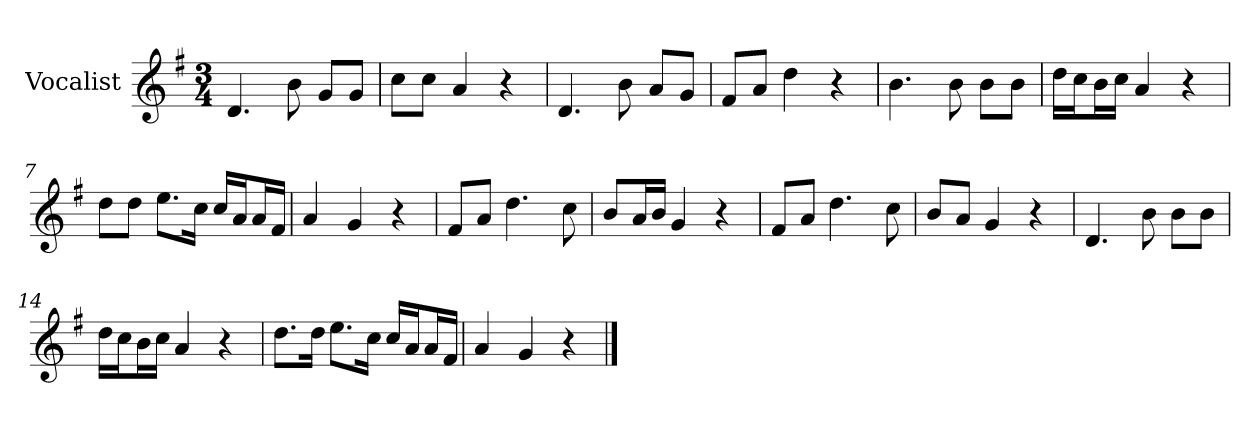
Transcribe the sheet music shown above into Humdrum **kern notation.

**kern
*part1
*staff1
*I"Vocalist
*k[f#]
*G:
*M3/4
=1
4.d
8b
8gL
8gJ
=2
8ccL
8ccJ
4a
4r
=3
4.d
8b
8aL
8gJ
=4
8f#L
8aJ
4dd
4r
=5
4.b
8b
8bL
8bJ
=6
16ddLL
16ccJ
16bL
16ccJJ
4a
4r
=7
8ddL
8ddJ
8.eeL
16ccJk
16ccLL
16aJ
16aL
16f#JJ
=8
4a
4g
4r
=9
8f#L
8aJ
4.dd
8cc
=10
8bL
16aL
16bJJ
4g
4r
=11
8f#L
8aJ
4.dd
8cc
=12
8bL
8aJ
4g
4r
=13
4.d
8b
8bL
8bJ
=14
16ddLL
16ccJ
16bL
16ccJJ
4a
4r
=15
8.ddL
16ddJk
8.eeL
16ccJk
16ccLL
16aJ
16aL
16f#JJ
=16
4a
4g
4r
==
*-
